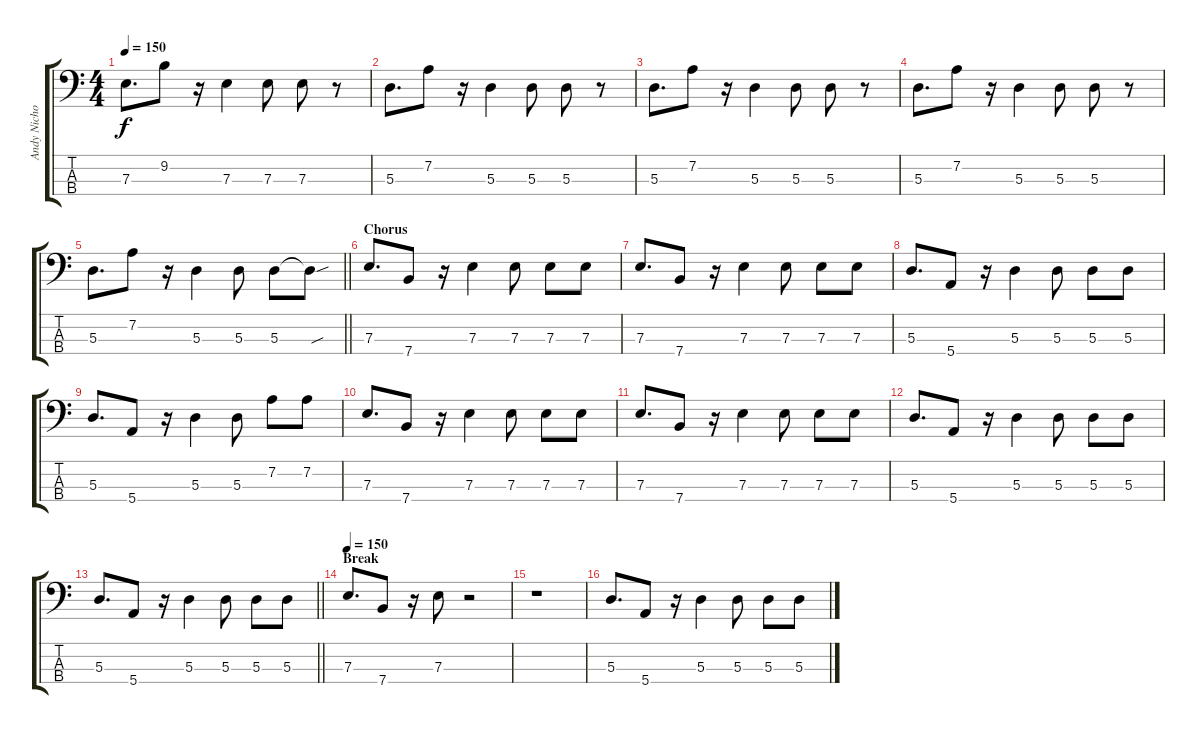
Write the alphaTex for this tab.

\track ("Andy Nicholson - Bass RSE" "Andy Nicho") {instrument electricbasspick}
\staff {score tabs}
\tuning (G2 D2 A1 E1) {hide}
\ts (4 4)
\tempo 150
\clef f4
\ks c
7.3.8{d dy f} 9.2.8 r.16 7.3.4 7.3.8 7.3.8 r.8 |
5.3.8{d} 7.2.8 r.16 5.3.4 5.3.8 5.3.8 r.8 |
5.3.8{d} 7.2.8 r.16 5.3.4 5.3.8 5.3.8 r.8 |
5.3.8{d} 7.2.8 r.16 5.3.4 5.3.8 5.3.8 r.8 |
\barLineRight lightlight
5.3.8{d} 7.2.8 r.16 5.3.4 5.3.8 5.3.8 5.3{sou t}.8 |
\section ("" "Chorus")
7.3.8{d} 7.4.8 r.16 7.3.4 7.3.8 7.3.8 7.3.8 |
7.3.8{d} 7.4.8 r.16 7.3.4 7.3.8 7.3.8 7.3.8 |
5.3.8{d} 5.4.8 r.16 5.3.4 5.3.8 5.3.8 5.3.8 |
5.3.8{d} 5.4.8 r.16 5.3.4 5.3.8 7.2.8 7.2.8 |
7.3.8{d} 7.4.8 r.16 7.3.4 7.3.8 7.3.8 7.3.8 |
7.3.8{d} 7.4.8 r.16 7.3.4 7.3.8 7.3.8 7.3.8 |
5.3.8{d} 5.4.8 r.16 5.3.4 5.3.8 5.3.8 5.3.8 |
\barLineRight lightlight
5.3.8{d} 5.4.8 r.16 5.3.4 5.3.8 5.3.8 5.3.8 |
\section ("" "Break")
\tempo 150
7.3.8{d} 7.4.8 r.16 7.3.8 r.2 |
r.1 |
5.3.8{d} 5.4.8 r.16 5.3.4 5.3.8 5.3.8 5.3.8
